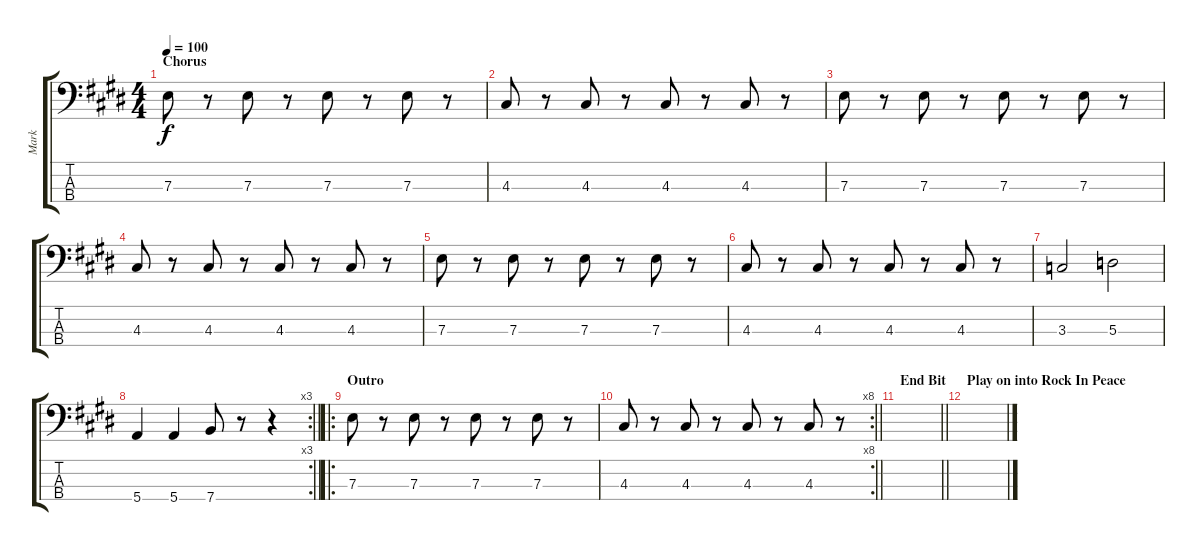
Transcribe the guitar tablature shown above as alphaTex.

\track ("Mark" "Mark") {instrument electricbassfinger}
\staff {score tabs}
\tuning (G2 D2 A1 E1) {hide}
\ts (4 4)
\section ("" "Chorus")
\tempo 100
\clef f4
\ks e
7.3.8{dy f} r.8 7.3.8 r.8 7.3.8 r.8 7.3.8 r.8 |
4.3.8 r.8 4.3.8 r.8 4.3.8 r.8 4.3.8 r.8 |
7.3.8 r.8 7.3.8 r.8 7.3.8 r.8 7.3.8 r.8 |
4.3.8 r.8 4.3.8 r.8 4.3.8 r.8 4.3.8 r.8 |
7.3.8 r.8 7.3.8 r.8 7.3.8 r.8 7.3.8 r.8 |
4.3.8 r.8 4.3.8 r.8 4.3.8 r.8 4.3.8 r.8 |
3.3.2 5.3.2 |
\rc 3
\barLineRight lightlight
5.4.4 5.4.4 7.4.8 r.8 r.4 |
\ro
\section ("" "Outro")
7.3.8 r.8 7.3.8 r.8 7.3.8 r.8 7.3.8 r.8 |
\rc 8
\barLineRight lightlight
4.3.8 r.8 4.3.8 r.8 4.3.8 r.8 4.3.8 r.8 |
\section ("" "End Bit")
\barLineRight lightlight
|
\section ("" "Play on into Rock In Peace")
